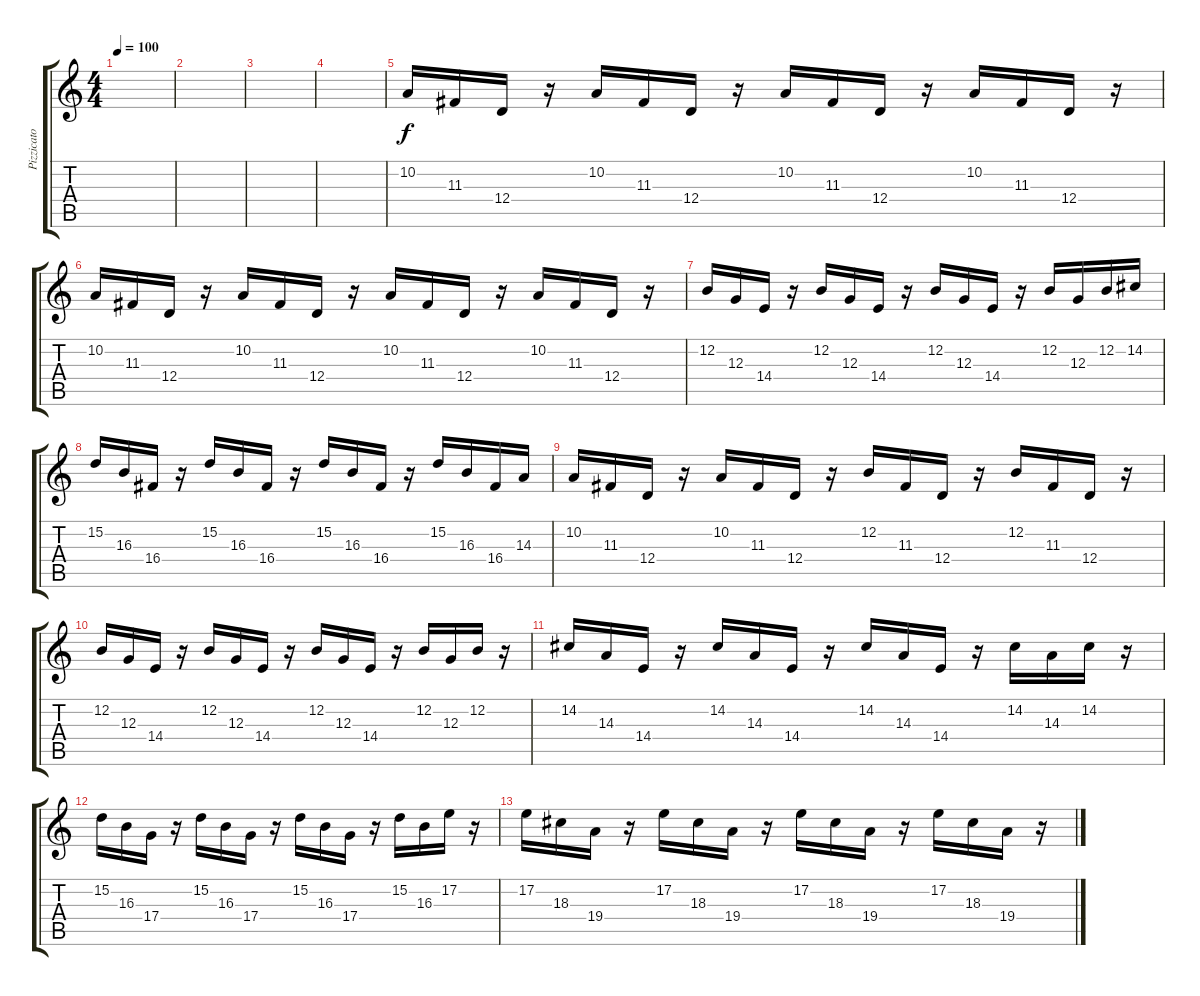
\track ("Pizzicato" "Pizzicato") {instrument pizzicatostrings}
\staff {score tabs}
\tuning (E4 B3 G3 D3 A2 E2) {hide}
\ts (4 4)
\tempo 100
\clef g2
\ks c
|
|
|
|
10.2.16 11.3.16 12.4.16 r.16 10.2.16 11.3.16 12.4.16 r.16 10.2.16 11.3.16 12.4.16 r.16 10.2.16 11.3.16 12.4.16 r.16 |
10.2.16 11.3.16 12.4.16 r.16 10.2.16 11.3.16 12.4.16 r.16 10.2.16 11.3.16 12.4.16 r.16 10.2.16 11.3.16 12.4.16 r.16 |
12.2.16 12.3.16 14.4.16 r.16 12.2.16 12.3.16 14.4.16 r.16 12.2.16 12.3.16 14.4.16 r.16 12.2.16 12.3.16 12.2.16 14.2.16 |
15.2.16 16.3.16 16.4.16 r.16 15.2.16 16.3.16 16.4.16 r.16 15.2.16 16.3.16 16.4.16 r.16 15.2.16 16.3.16 16.4.16 14.3.16 |
10.2.16 11.3.16 12.4.16 r.16 10.2.16 11.3.16 12.4.16 r.16 12.2.16 11.3.16 12.4.16 r.16 12.2.16 11.3.16 12.4.16 r.16 |
12.2.16 12.3.16 14.4.16 r.16 12.2.16 12.3.16 14.4.16 r.16 12.2.16 12.3.16 14.4.16 r.16 12.2.16 12.3.16 12.2.16 r.16 |
14.2.16 14.3.16 14.4.16 r.16 14.2.16 14.3.16 14.4.16 r.16 14.2.16 14.3.16 14.4.16 r.16 14.2.16 14.3.16 14.2.16 r.16 |
15.2.16 16.3.16 17.4.16 r.16 15.2.16 16.3.16 17.4.16 r.16 15.2.16 16.3.16 17.4.16 r.16 15.2.16 16.3.16 17.2.16 r.16 |
17.2.16 18.3.16 19.4.16 r.16 17.2.16 18.3.16 19.4.16 r.16 17.2.16 18.3.16 19.4.16 r.16 17.2.16 18.3.16 19.4.16 r.16
